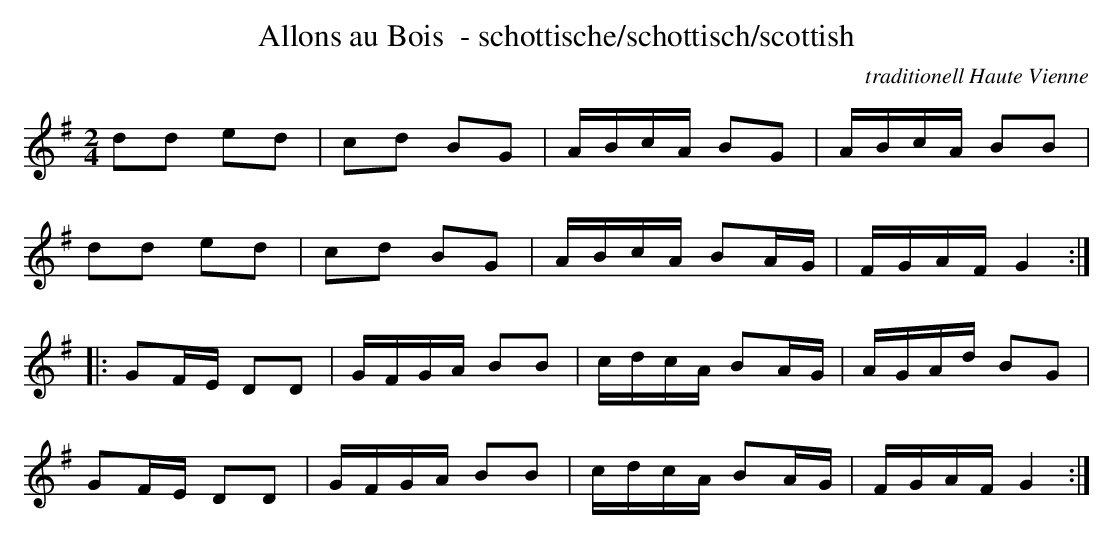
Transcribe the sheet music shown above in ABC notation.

X:1
T:Allons au Bois  - schottische/schottisch/scottish
C:traditionell Haute Vienne
M:2/4
L:1/16
K:G
d2d2 e2d2|c2d2 B2G2|ABcA B2G2|ABcA B2B2|
d2d2 e2d2|c2d2 B2G2|ABcA B2AG|FGAFG4:|
|:G2FE D2D2|GFGA B2B2|cdcA B2AG|AGAd B2G2|
G2FE D2D2|GFGA B2B2|cdcA B2AG|FGAFG4:|
